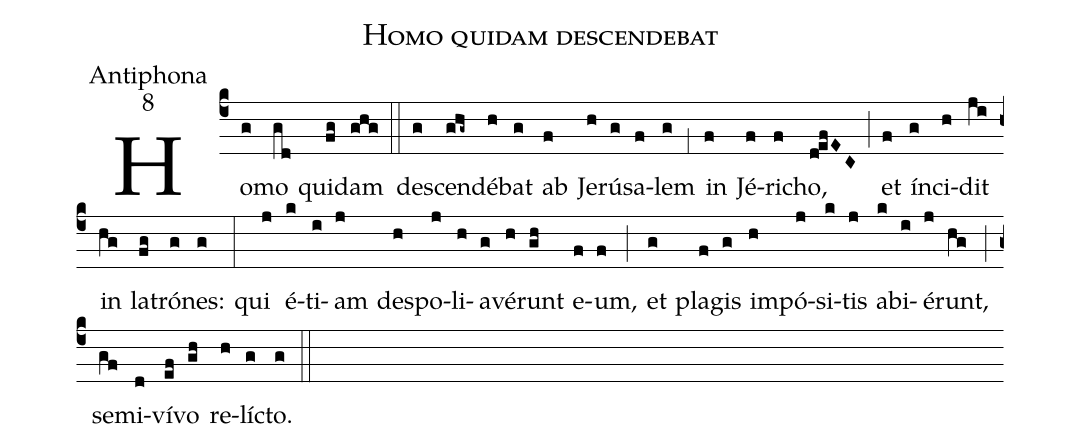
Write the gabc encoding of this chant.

name:Homo quidam descendebat;
office-part:Antiphona;
mode:8;
%%
(c4) Ho(g)mo(gd) qui(fg)dam(ghg) (::) de(g)scen(ghg~)dé(h)bat(g) ab(f) Je(h)rú(g)sa(f)lem(g) (;1) in(f) Jé(f)ri(f)cho,(d!efEC) (;) et(f) ín(g)ci(h)dit(ji) in(hg) la(fg)tró(g)nes:(g) (:) qui(j) é(k)ti(i)am(j) de(h)spo(j)li(h)a(g)vé(h)runt(gh) e(f)um,(f) (;) et(g) pla(f)gis(g) im(h)pó(j)si(k)tis(j) a(k)bi(i)é(j)runt,(hg) (;) se(gf)mi(d)ví(ef)vo(gh) re(h)lí(g)cto.(g) (::)
